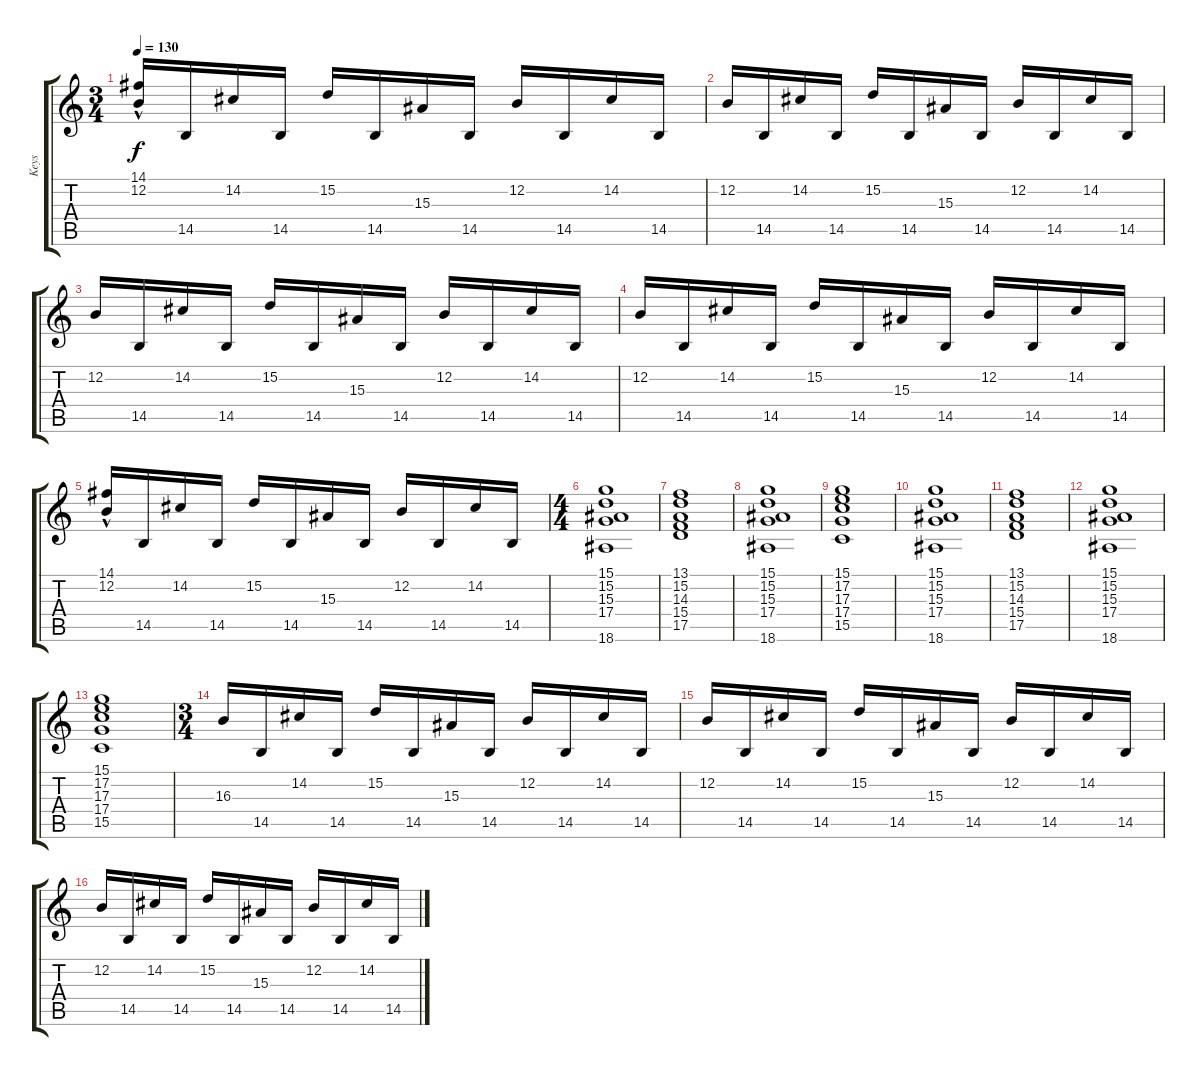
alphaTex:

\track ("Keys" "Keys") {instrument churchorgan}
\staff {score tabs}
\tuning (E4 B3 G3 D3 A2 E2) {hide}
\ts (3 4)
\tempo 130
\clef g2
\ks c
(14.1{hac} 12.2).16{dy f} 14.5.16 14.2.16 14.5.16 15.2.16 14.5.16 15.3.16 14.5.16 12.2.16 14.5.16 14.2.16 14.5.16 |
12.2.16 14.5.16 14.2.16 14.5.16 15.2.16 14.5.16 15.3.16 14.5.16 12.2.16 14.5.16 14.2.16 14.5.16 |
12.2.16 14.5.16 14.2.16 14.5.16 15.2.16 14.5.16 15.3.16 14.5.16 12.2.16 14.5.16 14.2.16 14.5.16 |
12.2.16 14.5.16 14.2.16 14.5.16 15.2.16 14.5.16 15.3.16 14.5.16 12.2.16 14.5.16 14.2.16 14.5.16 |
(14.1{hac} 12.2).16 14.5.16 14.2.16 14.5.16 15.2.16 14.5.16 15.3.16 14.5.16 12.2.16 14.5.16 14.2.16 14.5.16 |
\ts (4 4)
(15.1 15.2 15.3 17.4 18.6).1 |
(13.1 15.2 14.3 15.4 17.5).1 |
(15.1 15.2 15.3 17.4 18.6).1 |
(15.1 17.2 17.3 17.4 15.5).1 |
(15.1 15.2 15.3 17.4 18.6).1 |
(13.1 15.2 14.3 15.4 17.5).1 |
(15.1 15.2 15.3 17.4 18.6).1 |
(15.1 17.2 17.3 17.4 15.5).1 |
\ts (3 4)
16.3.16 14.5.16 14.2.16 14.5.16 15.2.16 14.5.16 15.3.16 14.5.16 12.2.16 14.5.16 14.2.16 14.5.16 |
12.2.16 14.5.16 14.2.16 14.5.16 15.2.16 14.5.16 15.3.16 14.5.16 12.2.16 14.5.16 14.2.16 14.5.16 |
12.2.16 14.5.16 14.2.16 14.5.16 15.2.16 14.5.16 15.3.16 14.5.16 12.2.16 14.5.16 14.2.16 14.5.16
